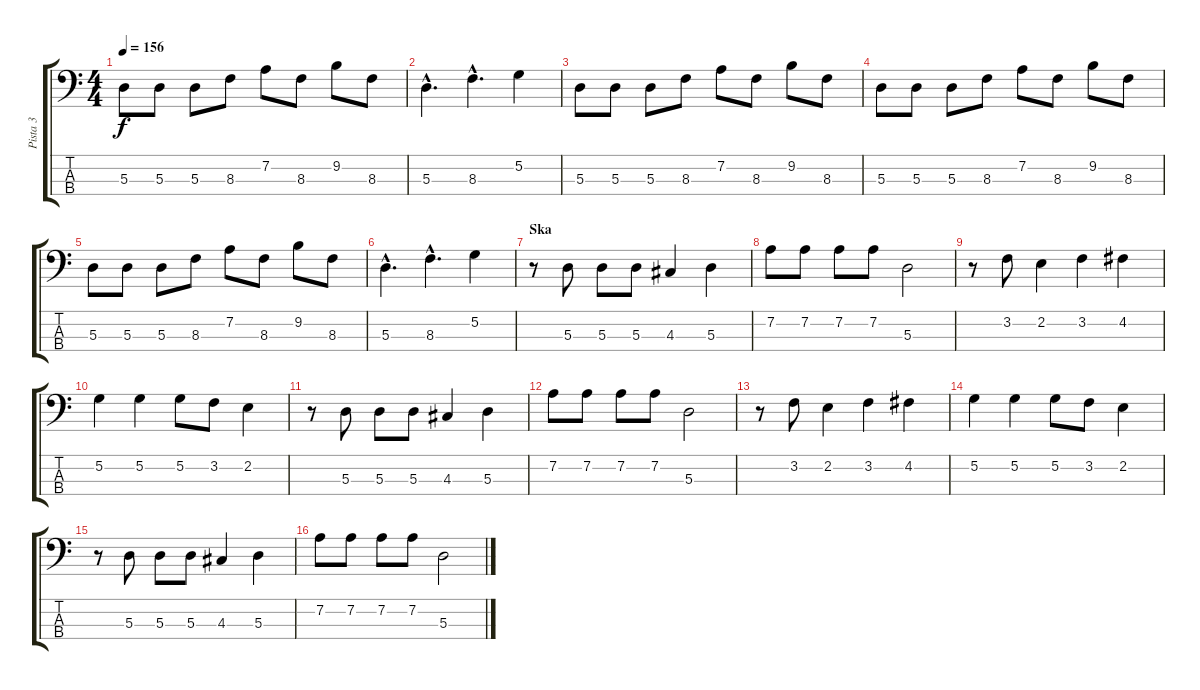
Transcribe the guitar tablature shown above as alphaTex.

\track ("Pista 3" "Pista 3") {instrument electricbassfinger}
\staff {score tabs}
\tuning (G2 D2 A1 E1) {hide}
\ts (4 4)
\tempo 156
\clef f4
\ks c
5.3.8{dy f} 5.3.8 5.3.8 8.3.8 7.2.8 8.3.8 9.2.8 8.3.8 |
5.3{hac}.4{d} 8.3{hac}.4{d} 5.2.4 |
5.3.8 5.3.8 5.3.8 8.3.8 7.2.8 8.3.8 9.2.8 8.3.8 |
5.3.8 5.3.8 5.3.8 8.3.8 7.2.8 8.3.8 9.2.8 8.3.8 |
5.3.8 5.3.8 5.3.8 8.3.8 7.2.8 8.3.8 9.2.8 8.3.8 |
5.3{hac}.4{d} 8.3{hac}.4{d} 5.2.4 |
\section ("" "Ska")
r.8 5.3.8 5.3.8 5.3.8 4.3.4 5.3.4 |
7.2.8 7.2.8 7.2.8 7.2.8 5.3.2 |
r.8 3.2.8 2.2.4 3.2.4 4.2.4 |
5.2.4 5.2.4 5.2.8 3.2.8 2.2.4 |
r.8 5.3.8 5.3.8 5.3.8 4.3.4 5.3.4 |
7.2.8 7.2.8 7.2.8 7.2.8 5.3.2 |
r.8 3.2.8 2.2.4 3.2.4 4.2.4 |
5.2.4 5.2.4 5.2.8 3.2.8 2.2.4 |
r.8 5.3.8 5.3.8 5.3.8 4.3.4 5.3.4 |
7.2.8 7.2.8 7.2.8 7.2.8 5.3.2
